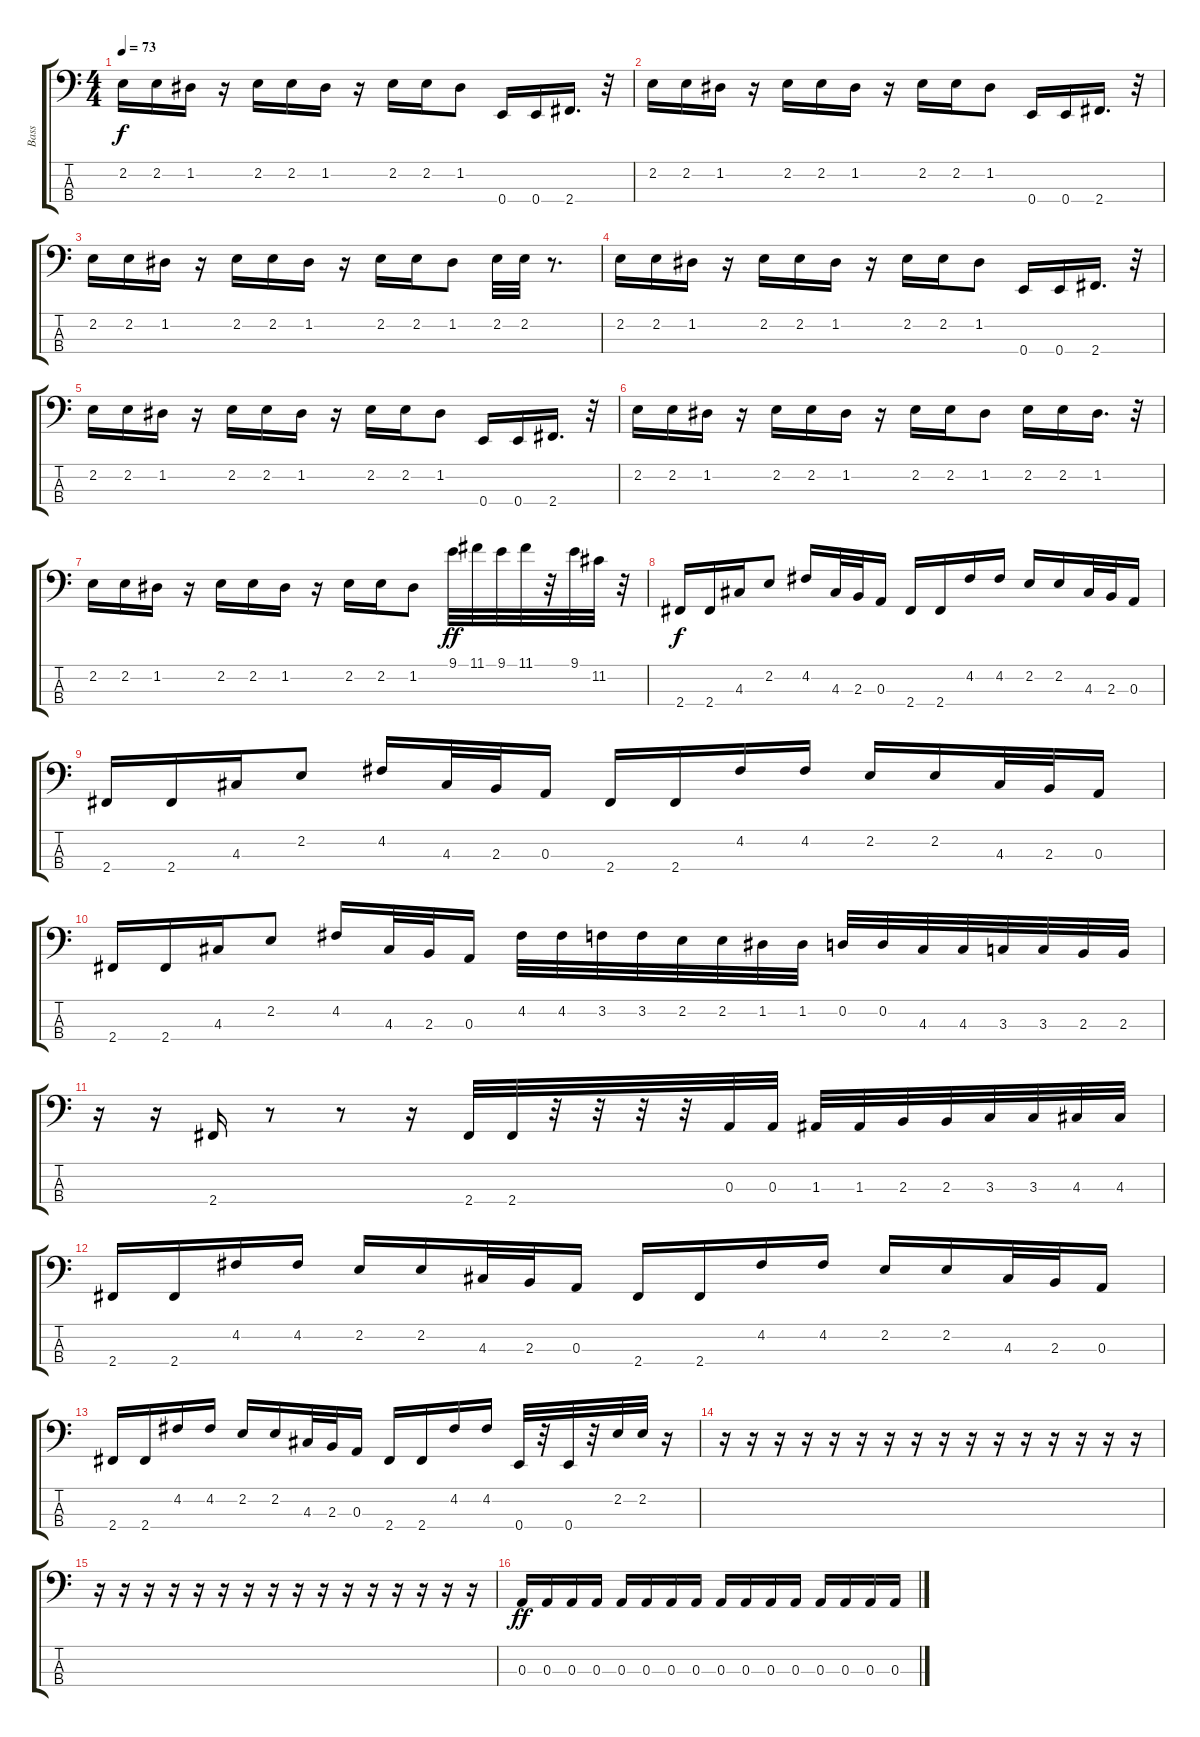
\track ("Bass" "Bass") {instrument electricbassfinger}
\staff {score tabs}
\tuning (G2 D2 A1 E1) {hide}
\ts (4 4)
\tempo 73
\clef f4
\ks c
2.2.16{dy f} 2.2.16 1.2.16 r.16 2.2.16 2.2.16 1.2.16 r.16 2.2.16 2.2.16 1.2.8 0.4.16 0.4.16 2.4.16{d} r.32 |
2.2.16 2.2.16 1.2.16 r.16 2.2.16 2.2.16 1.2.16 r.16 2.2.16 2.2.16 1.2.8 0.4.16 0.4.16 2.4.16{d} r.32 |
2.2.16 2.2.16 1.2.16 r.16 2.2.16 2.2.16 1.2.16 r.16 2.2.16 2.2.16 1.2.8 2.2.32 2.2.32 r.8{d} |
2.2.16 2.2.16 1.2.16 r.16 2.2.16 2.2.16 1.2.16 r.16 2.2.16 2.2.16 1.2.8 0.4.16 0.4.16 2.4.16{d} r.32 |
2.2.16 2.2.16 1.2.16 r.16 2.2.16 2.2.16 1.2.16 r.16 2.2.16 2.2.16 1.2.8 0.4.16 0.4.16 2.4.16{d} r.32 |
2.2.16 2.2.16 1.2.16 r.16 2.2.16 2.2.16 1.2.16 r.16 2.2.16 2.2.16 1.2.8 2.2.16 2.2.16 1.2.16{d} r.32 |
2.2.16 2.2.16 1.2.16 r.16 2.2.16 2.2.16 1.2.16 r.16 2.2.16 2.2.16 1.2.8 9.1.32{dy ff volume 16} 11.1.32 9.1.32 11.1.32 r.32 9.1.32 11.2.32 r.32 |
2.4.16{dy f volume 15} 2.4.16 4.3.16 2.2.8 4.2.16 4.3.32 2.3.32 0.3.16 2.4.16 2.4.16 4.2.16 4.2.16 2.2.16 2.2.16 4.3.32 2.3.32 0.3.16 |
2.4.16 2.4.16 4.3.16 2.2.8 4.2.16 4.3.32 2.3.32 0.3.16 2.4.16 2.4.16 4.2.16 4.2.16 2.2.16 2.2.16 4.3.32 2.3.32 0.3.16 |
2.4.16 2.4.16 4.3.16 2.2.8 4.2.16 4.3.32 2.3.32 0.3.16 4.2.32 4.2.32 3.2.32 3.2.32 2.2.32 2.2.32 1.2.32 1.2.32 0.2.32 0.2.32 4.3.32 4.3.32 3.3.32 3.3.32 2.3.32 2.3.32 |
r.16 r.16 2.4.16 r.8 r.8 r.16 2.4.32 2.4.32 r.32 r.32 r.32 r.32 0.3.32 0.3.32 1.3.32 1.3.32 2.3.32 2.3.32 3.3.32 3.3.32 4.3.32 4.3.32 |
2.4.16 2.4.16 4.2.16 4.2.16 2.2.16 2.2.16 4.3.32 2.3.32 0.3.16 2.4.16 2.4.16 4.2.16 4.2.16 2.2.16 2.2.16 4.3.32 2.3.32 0.3.16 |
2.4.16 2.4.16 4.2.16 4.2.16 2.2.16 2.2.16 4.3.32 2.3.32 0.3.16 2.4.16 2.4.16 4.2.16 4.2.16 0.4.32 r.32 0.4.32 r.32 2.2.32 2.2.32 r.16 |
r.16 r.16 r.16 r.16 r.16 r.16 r.16 r.16 r.16 r.16 r.16 r.16 r.16 r.16 r.16 r.16 |
r.16 r.16 r.16 r.16 r.16 r.16 r.16 r.16 r.16 r.16 r.16 r.16 r.16 r.16 r.16 r.16 |
0.3.16{dy ff} 0.3.16 0.3.16 0.3.16 0.3.16 0.3.16 0.3.16 0.3.16 0.3.16 0.3.16 0.3.16 0.3.16 0.3.16 0.3.16 0.3.16 0.3.16
